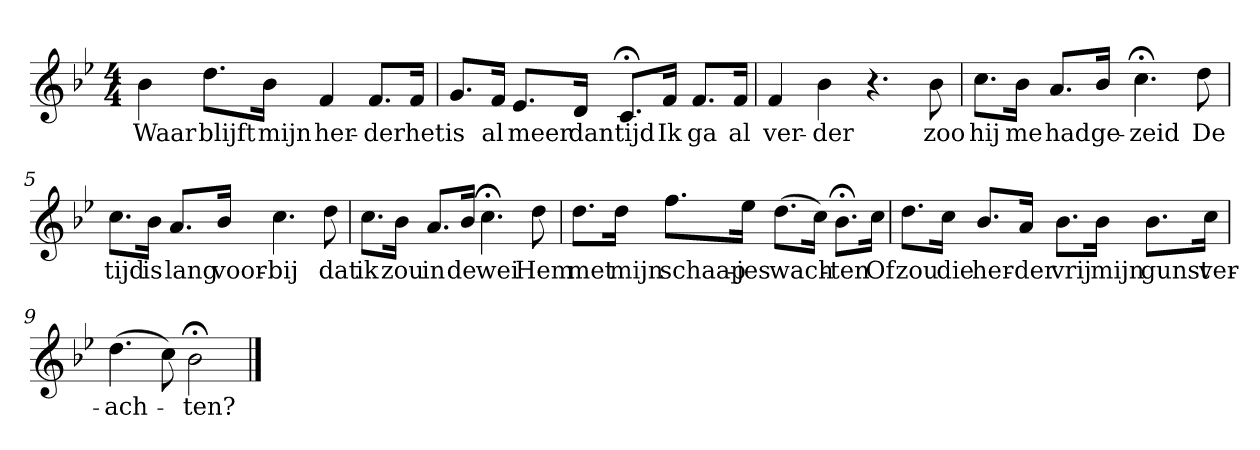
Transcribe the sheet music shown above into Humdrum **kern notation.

**kern	**text
*part1	*part1
*staff1	*staff1
*k[b-e-]	*
*B-:	*
*M4/4	*
*MM120	*
=1	=1
4b-	Waar
8.ddL	blijft
16b-Jk	mijn
4f	her-
8.fL	-der
16fJk	het
=2	=2
8.gL	is
16fJk	al
8.e-L	meer
16dJk	dan
8.c;<L	tijd
16fJk	Ik
8.fL	ga
16fJk	al
=3	=3
4f	ver-
4b-	-der
4.r	.
8b-	zoo
=4	=4
8.ccL	hij
16b-Jk	me
8.aL	had
16b-Jk	ge-
4.cc;<	-zeid
8dd	De
=5	=5
8.ccL	tijd
16b-Jk	is
8.aL	lang
16b-Jk	voor-
4.cc	-bij
8dd	dat
=6	=6
8.ccL	ik
16b-Jk	zou
8.aL	in
16b-Jk	de
4.cc;<	wei
8dd	Hem
=7	=7
8.ddL	met
16ddJk	mijn
8.ffL	schaap-
16ee-Jk	-jes
(8.ddL	wach-
16ccJk)	.
8.b-;<L	-ten
16ccJk	Of
=8	=8
8.ddL	zou
16ccJk	die
8.b-L	her-
16aJk	-der
8.b-L	vrij
16b-Jk	mijn
8.b-L	gunst
16ccJk	ver-
=9	=9
(4.dd	-ach-
8cc)	.
2b-;<	-ten?
==	==
*-	*-
